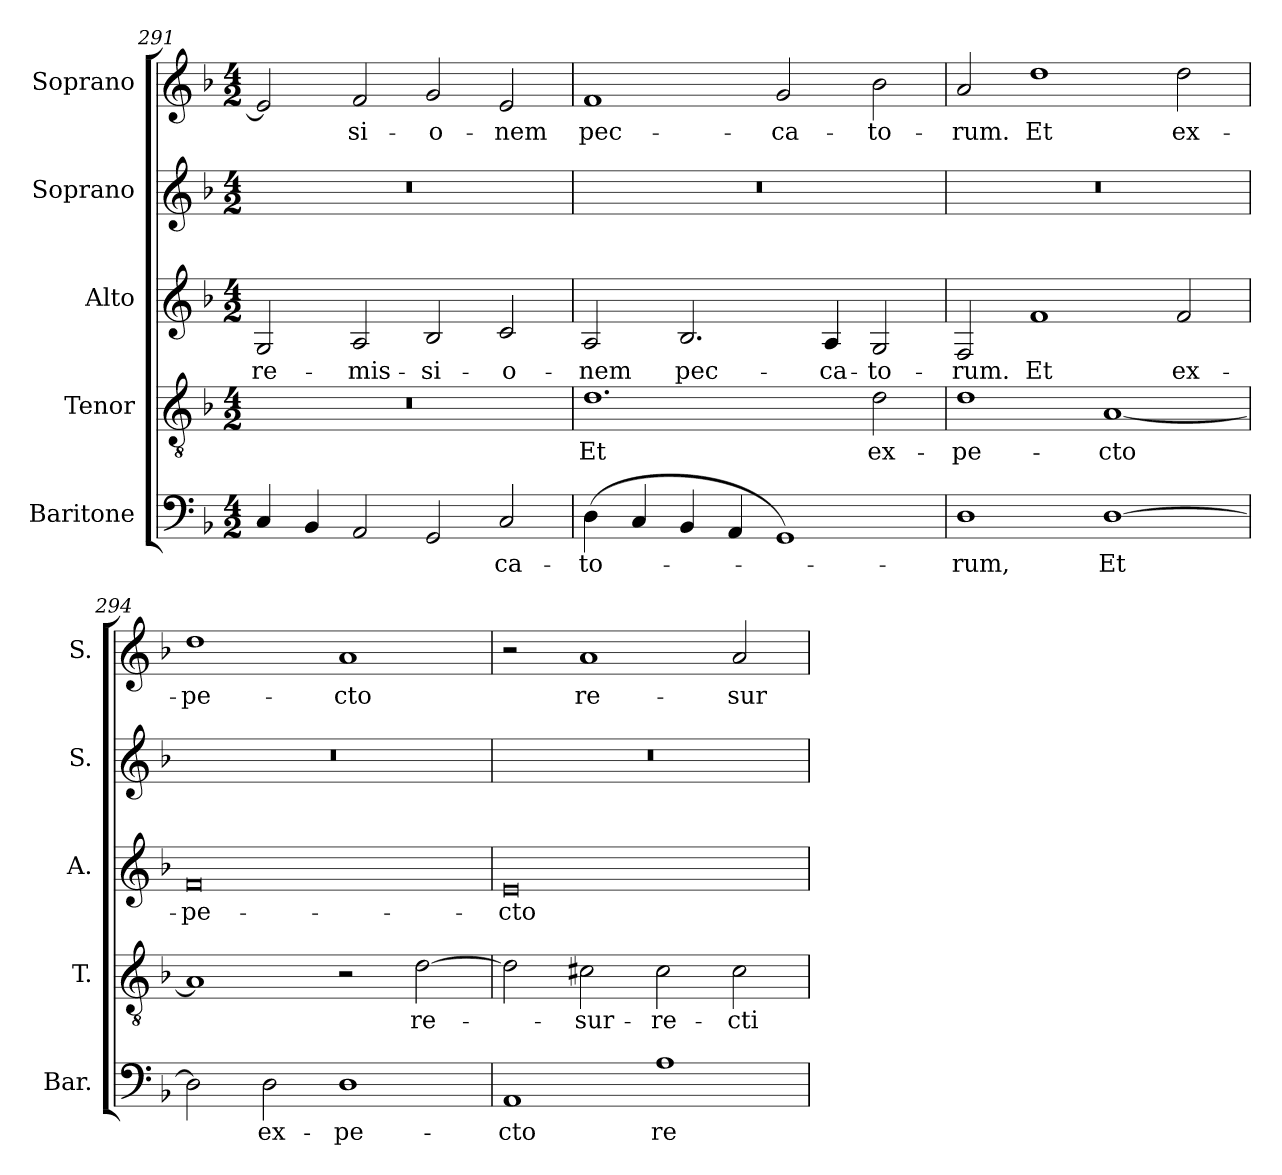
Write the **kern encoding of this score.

**kern	**text	**kern	**text	**kern	**text	**kern	**kern	**text
*part5	*part5	*part4	*part4	*part3	*part3	*part2	*part1	*part1
*staff5	*staff5	*staff4	*staff4	*staff3	*staff3	*staff2	*staff1	*staff1
*I"Baritone	*	*I"Tenor	*	*I"Alto	*	*I"Soprano	*I"Soprano	*
*I'Bar.	*	*I'T.	*	*I'A.	*	*I'S.	*I'S.	*
*clefF4	*	*clefGv2	*	*clefG2	*	*clefG2	*clefG2	*
*	*	*ITrd7c12	*	*	*	*	*	*
*k[b-]	*	*k[b-]	*	*k[b-]	*	*k[b-]	*k[b-]	*
*F:	*	*F:	*	*F:	*	*F:	*F:	*
*M4/2	*	*M4/2	*	*M4/2	*	*M4/2	*M4/2	*
=291	=291	=291	=291	=291	=291	=291	=291	=291
!	!	!LO:N:vis=1	!	!	!	!	!	!
!	!	!	!	!	!LO:LY:b:color=#000000	!LO:N:vis=1	!	!
4Ci/	.	0r	.	2Gi/	re-	0r	2ei/]	.
4BB-i/	.	.	.	.	.	.	.	.
!	!	!	!	!	!LO:LY:b:color=#000000	!	!	!
!	!	!	!	!	!	!	!	!LO:LY:b:color=#000000
2AAi/	.	.	.	2Ai/	-mis-	.	2fi/	-si-
!	!	!	!	!	!LO:LY:b:color=#000000	!	!	!
!	!	!	!	!	!	!	!	!LO:LY:b:color=#000000
2GGi/	.	.	.	2B-i/	-si-	.	2gi/	-o-
!	!LO:LY:b:color=#000000	!	!	!	!	!	!	!
!	!	!	!	!	!LO:LY:b:color=#000000	!	!	!
!	!	!	!	!	!	!	!	!LO:LY:b:color=#000000
2Ci/	-ca-	.	.	2ci/	-o-	.	2ei/	-nem
=292	=292	=292	=292	=292	=292	=292	=292	=292
!	!LO:LY:b:color=#000000	!	!	!	!	!	!	!
!	!	!	!LO:LY:b:color=#000000	!	!	!	!	!
!	!	!	!	!	!LO:LY:b:color=#000000	!LO:N:vis=1	!	!
!	!	!	!	!	!	!	!	!LO:LY:b:color=#000000
(4Di\	-to-	1.Di	Et	2Ai/	-nem	0r	1fi	pec-
4Ci/	.	.	.	.	.	.	.	.
!	!	!	!	!	!LO:LY:b:color=#000000	!	!	!
4BB-i/	.	.	.	2.B-i/	pec-	.	.	.
4AAi/	.	.	.	.	.	.	.	.
!	!	!	!	!	!	!	!	!LO:LY:b:color=#000000
1GGi)	.	.	.	.	.	.	2gi/	-ca-
!	!	!	!	!	!LO:LY:b:color=#000000	!	!	!
.	.	.	.	4Ai/	-ca-	.	.	.
!	!	!	!LO:LY:b:color=#000000	!	!	!	!	!
!	!	!	!	!	!LO:LY:b:color=#000000	!	!	!
!	!	!	!	!	!	!	!	!LO:LY:b:color=#000000
.	.	2Di\	ex-	2Gi/	-to-	.	2b-i\	-to-
=293	=293	=293	=293	=293	=293	=293	=293	=293
!	!LO:LY:b:color=#000000	!	!	!	!	!	!	!
!	!	!	!LO:LY:b:color=#000000	!	!	!	!	!
!	!	!	!	!	!LO:LY:b:color=#000000	!LO:N:vis=1	!	!
!	!	!	!	!	!	!	!	!LO:LY:b:color=#000000
1Di	-rum,	1Di	-pe-	2Fi/	-rum.	0r	2ai/	-rum.
!	!	!	!	!	!LO:LY:b:color=#000000	!	!	!
!	!	!	!	!	!	!	!	!LO:LY:b:color=#000000
.	.	.	.	1fi	Et	.	1ddi	Et
!	!LO:LY:b:color=#000000	!	!	!	!	!	!	!
!	!	!	!LO:LY:b:color=#000000	!	!	!	!	!
[1Di	Et	[1AAi	-cto	.	.	.	.	.
!	!	!	!	!	!LO:LY:b:color=#000000	!	!	!
!	!	!	!	!	!	!	!	!LO:LY:b:color=#000000
.	.	.	.	2fi/	ex-	.	2ddi\	ex-
=294	=294	=294	=294	=294	=294	=294	=294	=294
!	!	!	!	!	!LO:LY:b:color=#000000	!LO:N:vis=1	!	!
!	!	!	!	!	!	!	!	!LO:LY:b:color=#000000
2Di\]	.	1AAi]	.	0fi	-pe-	0r	1ddi	-pe-
!	!LO:LY:b:color=#000000	!	!	!	!	!	!	!
2Di\	ex-	.	.	.	.	.	.	.
!	!LO:LY:b:color=#000000	!	!	!	!	!	!	!
!	!	!	!	!	!	!	!	!LO:LY:b:color=#000000
1Di	-pe-	2r	.	.	.	.	1ai	-cto
!	!	!	!LO:LY:b:color=#000000	!	!	!	!	!
.	.	[2Di\	re-	.	.	.	.	.
!!LO:LB:g=z
=295	=295	=295	=295	=295	=295	=295	=295	=295
!	!LO:LY:b:color=#000000	!	!	!	!	!	!	!
!	!	!	!	!	!LO:LY:b:color=#000000	!LO:N:vis=1	!	!
1AAi	-cto	2Di\]	.	0ei	-cto	0r	2r	.
!	!	!	!LO:LY:b:color=#000000	!	!	!	!	!
!	!	!	!	!	!	!	!	!LO:LY:b:color=#000000
.	.	2C#Xi\	-sur-	.	.	.	1ai	re-
!	!LO:LY:b:color=#000000	!	!	!	!	!	!	!
!	!	!	!LO:LY:b:color=#000000	!	!	!	!	!
1Ai	re-	2C#i\	-re-	.	.	.	.	.
!	!	!	!LO:LY:b:color=#000000	!	!	!	!	!
!	!	!	!	!	!	!	!	!LO:LY:b:color=#000000
.	.	2C#i\	-cti-	.	.	.	2ai/	-sur-
=	=	=	=	=	=	=	=	=
*-	*-	*-	*-	*-	*-	*-	*-	*-
